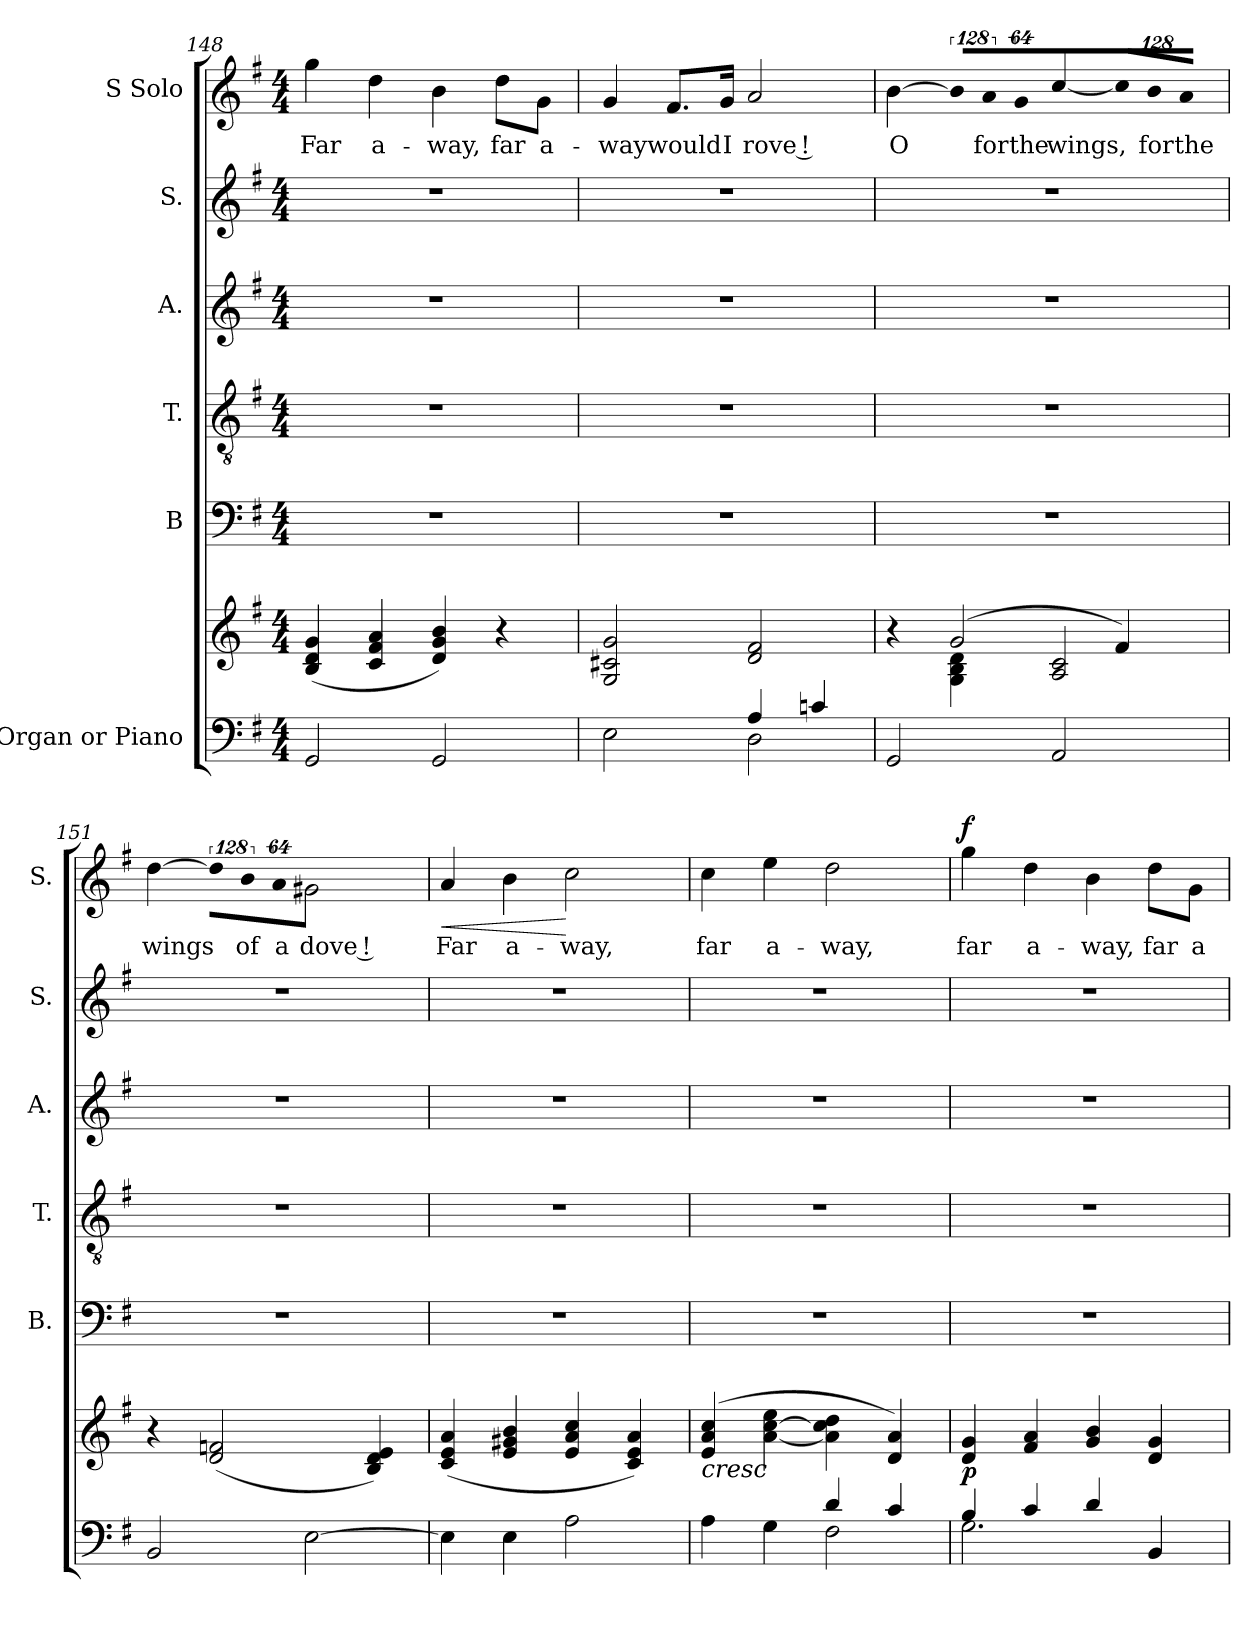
**kern	**kern	**dynam	**kern	**kern	**kern	**kern	**kern	**text	**dynam
*part6	*part6	*part6	*part5	*part4	*part3	*part2	*part1	*part1	*part1
*staff7	*staff6	*staff6/7	*staff5	*staff4	*staff3	*staff2	*staff1	*staff1	*staff1
*I"Organ or  Piano	*	*	*I"B	*I"T.	*I"A.	*I"S.	*I"S    Solo	*	*
*	*	*	*I'B.	*I'T.	*I'A.	*I'S.	*I'S.	*	*
*clefF4	*clefG2	*	*clefF4	*clefGv2	*clefG2	*clefG2	*clefG2	*	*
*	*	*	*	*ITrd7c12	*	*	*	*	*
*k[f#]	*k[f#]	*	*k[f#]	*k[f#]	*k[f#]	*k[f#]	*k[f#]	*	*
*G:	*G:	*	*G:	*G:	*G:	*G:	*G:	*	*
*M4/4	*M4/4	*	*M4/4	*M4/4	*M4/4	*M4/4	*M4/4	*	*
=148	=148	=148	=148	=148	=148	=148	=148	=148	=148
!	!	!	!	!	!	!	!	!LO:LY:b:color=#000000	!
2GGi/	(4Bi/ 4di 4gi	.	1r	1r	1r	1r	4ggi\	Far	.
!	!	!	!	!	!	!	!	!LO:LY:b:color=#000000	!
.	4ci/ 4f#i 4ai	.	.	.	.	.	4ddi\	a-	.
!	!	!	!	!	!	!	!	!LO:LY:b:color=#000000	!
2GGi/	4di/ 4gi 4bi)	.	.	.	.	.	4bi\	-way,	.
!	!	!	!	!	!	!	!	!LO:LY:b:color=#000000	!
.	4r	.	.	.	.	.	8ddi\L	far	.
!	!	!	!	!	!	!	!	!LO:LY:b:color=#000000	!
.	.	.	.	.	.	.	8gi\J	a-	.
=149	=149	=149	=149	=149	=149	=149	=149	=149	=149
*^	*	*	*	*	*	*	*	*	*
!	!	!	!	!	!	!	!	!	!LO:LY:b:color=#000000	!
2Ei\	2ryy	2Gi/ 2c#Xi 2gi	.	1r	1r	1r	1r	4gi/	-way	.
!	!	!	!	!	!	!	!	!	!LO:LY:b:color=#000000	!
.	.	.	.	.	.	.	.	8.f#i/L	would	.
!	!	!	!	!	!	!	!	!	!LO:LY:b:color=#000000	!
.	.	.	.	.	.	.	.	16gi/Jk	I	.
!	!	!	!	!	!	!	!	!	!LO:LY:b:color=#000000	!
4Ai/	2Di\	2di/ 2f#i	.	.	.	.	.	2ai/	rove !	.
4cni/	.	.	.	.	.	.	.	.	.	.
*v	*v	*	*	*	*	*	*	*	*	*
!!LO:LB:g=z
=150	=150	=150	=150	=150	=150	=150	=150	=150	=150
*	*^	*	*	*	*	*	*	*	*
!	!	!	!	!	!	!	!	!	!LO:LY:b:color=#000000	!
2GGi/	4r	4ryy	.	1r	1r	1r	1r	[4bi\	O	.
!	!	!	!	!	!	!	!	!LO:N:vis=8	!	!
.	(2gi/	4Gi\ 4Bi 4di	.	.	.	.	.	1024%85bi/L]	.	.
!	!	!	!	!	!	!	!	!LO:N:vis=8	!	!
!	!	!	!	!	!	!	!	!	!LO:LY:b:color=#000000	!
.	.	.	.	.	.	.	.	1024%85ai/	for	.
!	!	!	!	!	!	!	!	!LO:N:vis=8	!	!
!	!	!	!	!	!	!	!	!	!LO:LY:b:color=#000000	!
.	.	.	.	.	.	.	.	512%43gi/J	the	.
!	!	!	!	!	!	!	!	!	!LO:LY:b:color=#000000	!
2AAi/	.	2Ai/ 2ci	.	.	.	.	.	[4cci\	wings,	.
!	!	!	!	!	!	!	!	!LO:N:vis=8	!	!
.	4f#i/)	.	.	.	.	.	.	1024%85cci/L]	.	.
!	!	!	!	!	!	!	!	!LO:N:vis=8	!	!
!	!	!	!	!	!	!	!	!	!LO:LY:b:color=#000000	!
.	.	.	.	.	.	.	.	1024%85bi/	for	.
!	!	!	!	!	!	!	!	!LO:N:vis=8	!	!
!	!	!	!	!	!	!	!	!	!LO:LY:b:color=#000000	!
.	.	.	.	.	.	.	.	512%43ai/J	the	.
*	*v	*v	*	*	*	*	*	*	*	*
=151	=151	=151	=151	=151	=151	=151	=151	=151	=151
!	!	!	!	!	!	!	!	!LO:LY:b:color=#000000	!
2BBi/	4r	.	1r	1r	1r	1r	[4ddi\	wings	.
!	!	!	!	!	!	!	!LO:N:vis=8	!	!
.	(2di/ 2fni	.	.	.	.	.	1024%85ddi\L]	.	.
!	!	!	!	!	!	!	!LO:N:vis=8	!	!
!	!	!	!	!	!	!	!	!LO:LY:b:color=#000000	!
.	.	.	.	.	.	.	1024%85bi\	of	.
!	!	!	!	!	!	!	!LO:N:vis=8	!	!
!	!	!	!	!	!	!	!	!LO:LY:b:color=#000000	!
.	.	.	.	.	.	.	512%43ai\J	a	.
!	!	!	!	!	!	!	!	!LO:LY:b:color=#000000	!
[2Ei\	.	.	.	.	.	.	2g#Xi/	dove !	.
.	4Bi/ 4di 4ei)	.	.	.	.	.	.	.	.
=152	=152	=152	=152	=152	=152	=152	=152	=152	=152
!	!	!	!	!	!	!	!	!LO:LY:b:color=#000000	!LO:HP:b
4Ei\]	(4ci/ 4ei 4ai	.	1r	1r	1r	1r	4ai/	Far	<
!	!	!	!	!	!	!	!	!LO:LY:b:color=#000000	!
4Ei\	4ei/ 4g#Xi 4bi	.	.	.	.	.	4bi\	a-	.
!	!	!	!	!	!	!	!	!LO:LY:b:color=#000000	!
2Ai\	4ei/ 4ai 4cci	.	.	.	.	.	2cci\	-way,	[
.	4ci/ 4ei 4ai)	.	.	.	.	.	.	.	.
=153	=153	=153	=153	=153	=153	=153	=153	=153	=153
*^	*	*	*	*	*	*	*	*	*
!	!	!LO:TX:b:i:t=cresc	!	!	!	!	!	!	!	!
!	!	!	!	!	!	!	!	!	!LO:LY:b:color=#000000	!
4Ai\	2ryy	(4ei/ 4ai 4cci	.	1r	1r	1r	1r	4cci\	far	.
!	!	!	!	!	!	!	!	!	!LO:LY:b:color=#000000	!
4Gi\	.	[4ai\ [4cci 4eei	.	.	.	.	.	4eei\	a-	.
!	!	!	!	!	!	!	!	!	!LO:LY:b:color=#000000	!
4di/	2F#i\	4ai\] 4cci] 4ddi	.	.	.	.	.	2ddi\	-way,	.
4ci/	.	4di/ 4ai)	.	.	.	.	.	.	.	.
=154	=154	=154	=154	=154	=154	=154	=154	=154	=154	=154
!	!	!	!	!	!	!	!	!	!LO:LY:b:color=#000000	!
4Bi/	2.Gi\	4di/ 4gi	p	1r	1r	1r	1r	4ggi\	far	f
!	!	!	!	!	!	!	!	!	!LO:LY:b:color=#000000	!
4ci/	.	4f#i/ 4ai	.	.	.	.	.	4ddi\	a-	.
!	!	!	!	!	!	!	!	!	!LO:LY:b:color=#000000	!
4di/	.	4gi/ 4bi	.	.	.	.	.	4bi\	-way,	.
!	!	!	!	!	!	!	!	!	!LO:LY:b:color=#000000	!
4BBi/	4ryy	4di/ 4gi	.	.	.	.	.	8ddi\L	far	.
!	!	!	!	!	!	!	!	!	!LO:LY:b:color=#000000	!
.	.	.	.	.	.	.	.	8gi\J	a-	.
*v	*v	*	*	*	*	*	*	*	*	*
=	=	=	=	=	=	=	=	=	=
*-	*-	*-	*-	*-	*-	*-	*-	*-	*-
